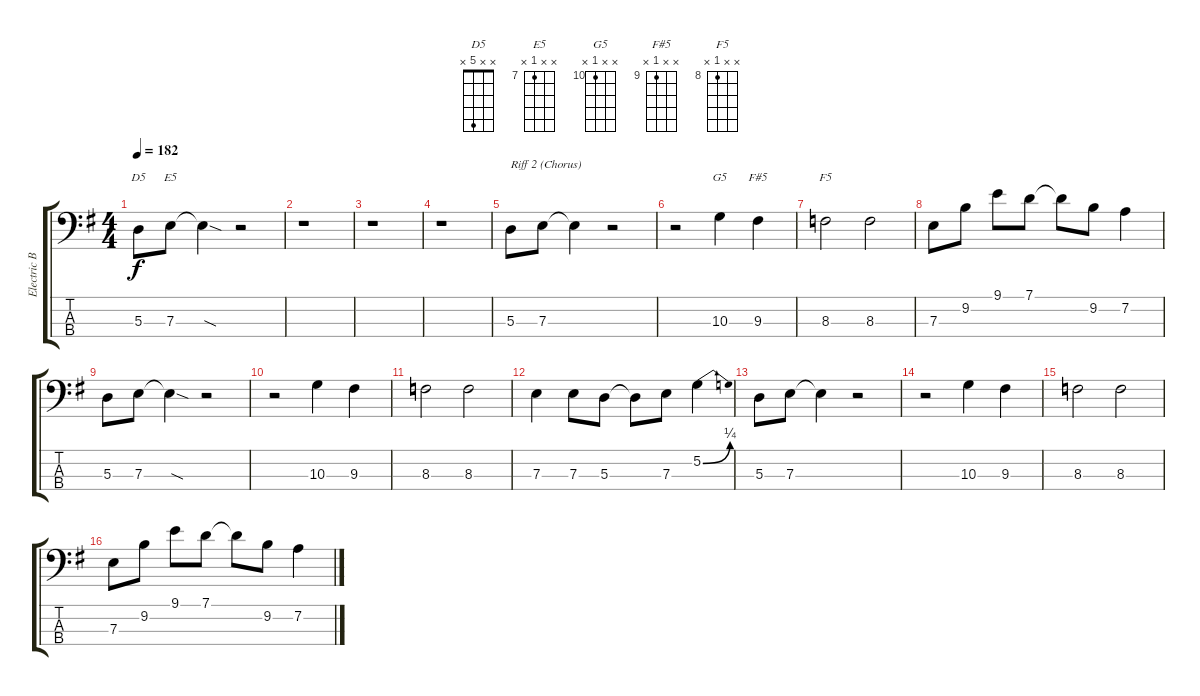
\track ("Electric Bass" "Electric B") {instrument electricbassfinger}
\staff {score tabs}
\tuning (G2 D2 A1 E1) {hide}
\chord ("D5" x x 5 x)
\chord ("E5" x x 7 x) {firstfret 7}
\chord ("G5" x x 10 x) {firstfret 10}
\chord ("F#5" x x 9 x) {firstfret 9}
\chord ("F5" x x 8 x) {firstfret 8}
\ts (4 4)
\tempo 182
\clef f4
\ks g
5.3.8{ch "D5" dy f} 7.3.8{ch "E5"} 7.3{sod t}.4 r.2 |
r.1 |
r.1 |
r.1 |
5.3.8{txt "Riff 2 (Chorus)"} 7.3.8 7.3{t}.4 r.2 |
r.2 10.3.4{ch "G5"} 9.3.4{ch "F#5"} |
8.3.2{ch "F5"} 8.3.2 |
7.3.8 9.2.8 9.1.8 7.1.8 7.1{t}.8 9.2.8 7.2.4 |
5.3.8 7.3.8 7.3{sod t}.4 r.2 |
r.2 10.3.4 9.3.4 |
8.3.2 8.3.2 |
7.3.4 7.3.8 5.3.8 5.3{t}.8 7.3.8 5.2{be (bend 0 0 60 1)}.4 |
5.3.8 7.3.8 7.3{t}.4 r.2 |
r.2 10.3.4 9.3.4 |
8.3.2 8.3.2 |
7.3.8 9.2.8 9.1.8 7.1.8 7.1{t}.8 9.2.8 7.2.4
